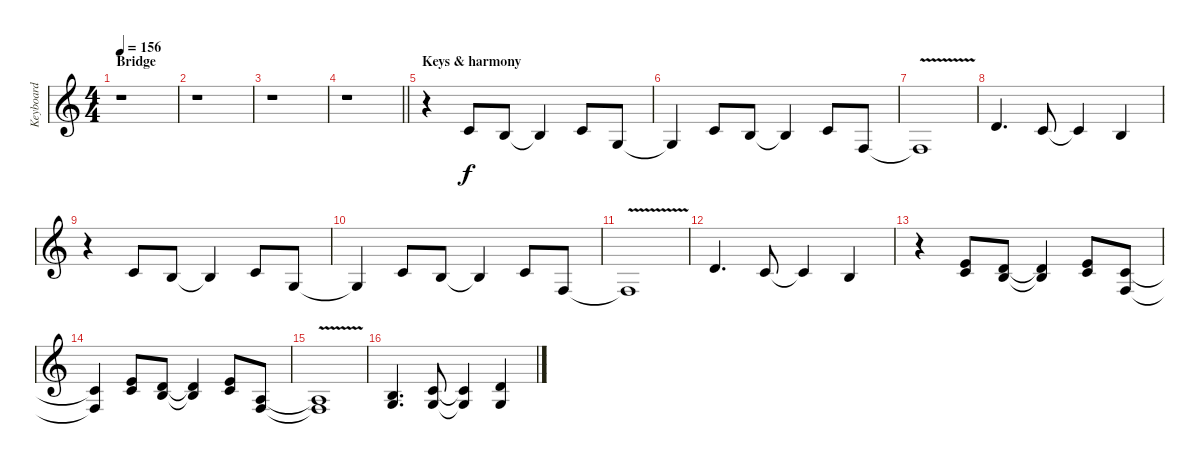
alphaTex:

\track ("Keyboard" "Keyboard") {instrument synthstrings2}
\staff {score}
\tuning (E4 B3 G3 D3 A2 E2) {hide}
\ts (4 4)
\section ("" "Bridge")
\tempo 156
\clef g2
\ks c
r.1{dy f} |
r.1 |
r.1 |
\barLineRight lightlight
r.1 |
\section ("" "Keys & harmony")
r.4{instrument synthbrass1} 5.3.8 4.3.8 4.3{t}.4 5.3.8 5.4.8 |
5.4{t}.4 5.3.8 4.3.8 4.3{t}.4 5.3.8 3.4.8 |
3.4{v t}.1 |
7.3.4{d} 5.3.8 5.3{t}.4 4.3.4 |
r.4 5.3.8 4.3.8 4.3{t}.4 5.3.8 5.4.8 |
5.4{t}.4 5.3.8 4.3.8 4.3{t}.4 5.3.8 3.4.8 |
3.4{v t}.1 |
7.3.4{d} 5.3.8 5.3{t}.4 4.3.4 |
r.4 (5.2 5.3).8 (3.2 4.3).8 (3.2{t} 4.3{t}).4 (5.2 5.3).8 (1.2 3.4).8 |
(1.2{t} 3.4{t}).4 (5.2 5.3).8 (3.2 4.3).8 (3.2{t} 4.3{t}).4 (5.2 5.3).8 (2.3 3.4).8 |
(2.3{v t} 3.4{v t}).1 |
(4.3 5.4).4{d} (5.3 5.4).8 (5.3{t} 5.4{t}).4 (7.3 5.4).4
